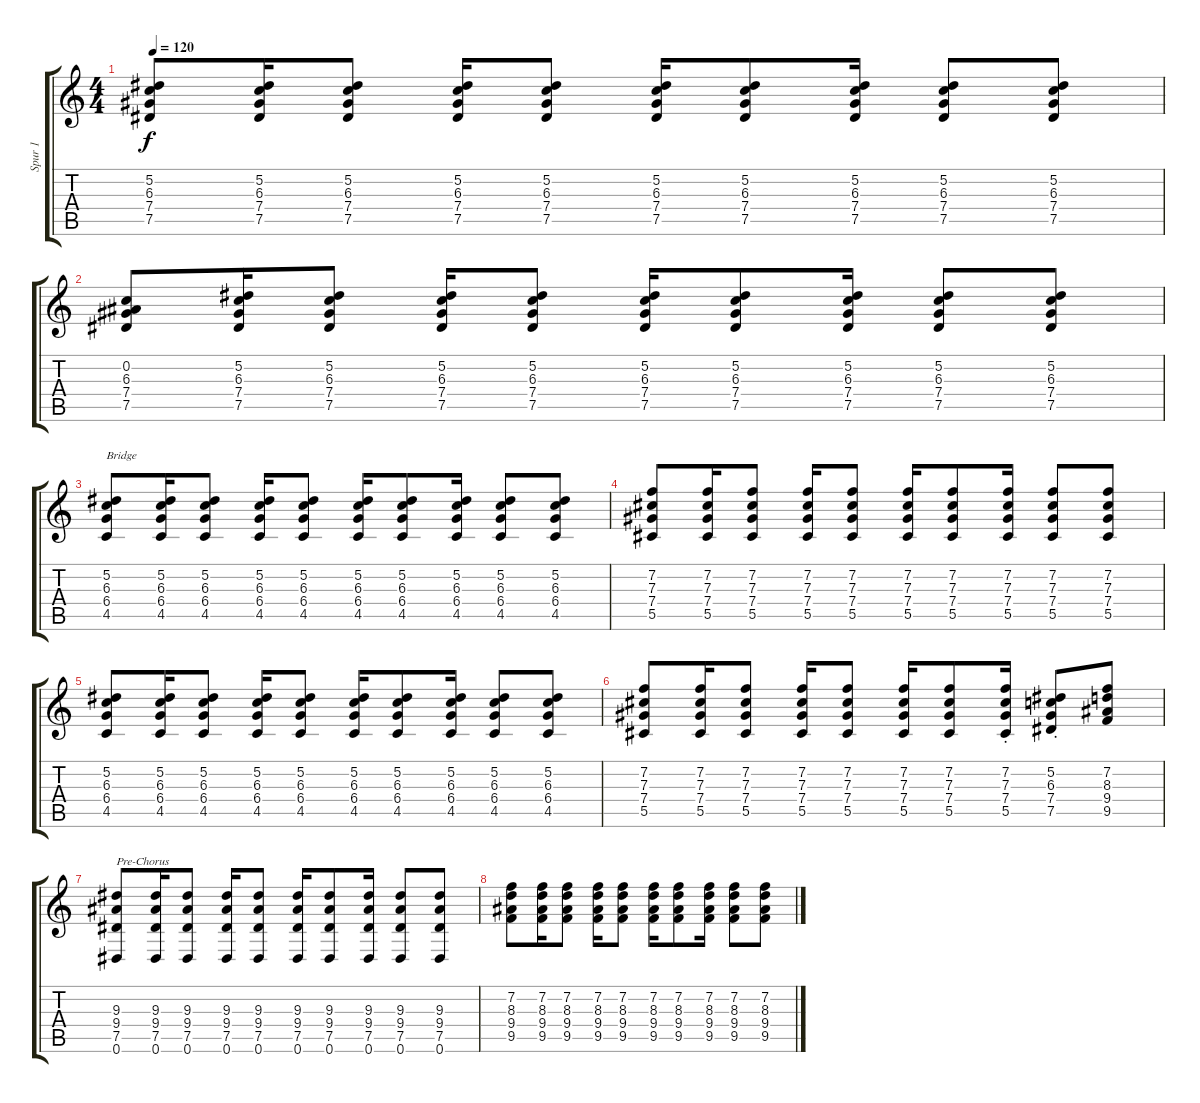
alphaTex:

\track ("Spur 1" "Spur 1") {instrument acousticguitarsteel}
\staff {score tabs}
\tuning (Eb4 Bb3 Gb3 Db3 Ab2 Eb2) {hide}
\ts (4 4)
\tempo 120
\clef g2
\ks c
(5.2 6.3 7.4 7.5).8{dy f} (5.2 6.3 7.4 7.5).16 (5.2 6.3 7.4 7.5).8 (5.2 6.3 7.4 7.5).16 (5.2 6.3 7.4 7.5).8 (5.2 6.3 7.4 7.5).16 (5.2 6.3 7.4 7.5).8 (5.2 6.3 7.4 7.5).16 (5.2 6.3 7.4 7.5).8 (5.2 6.3 7.4 7.5).8 |
(0.2 6.3 7.4 7.5).8 (5.2 6.3 7.4 7.5).16 (5.2 6.3 7.4 7.5).8 (5.2 6.3 7.4 7.5).16 (5.2 6.3 7.4 7.5).8 (5.2 6.3 7.4 7.5).16 (5.2 6.3 7.4 7.5).8 (5.2 6.3 7.4 7.5).16 (5.2 6.3 7.4 7.5).8 (5.2 6.3 7.4 7.5).8 |
(5.2 6.3 6.4 4.5).8{txt "Bridge"} (5.2 6.3 6.4 4.5).16 (5.2 6.3 6.4 4.5).8 (5.2 6.3 6.4 4.5).16 (5.2 6.3 6.4 4.5).8 (5.2 6.3 6.4 4.5).16 (5.2 6.3 6.4 4.5).8 (5.2 6.3 6.4 4.5).16 (5.2 6.3 6.4 4.5).8 (5.2 6.3 6.4 4.5).8 |
(7.2 7.3 7.4 5.5).8 (7.2 7.3 7.4 5.5).16 (7.2 7.3 7.4 5.5).8 (7.2 7.3 7.4 5.5).16 (7.2 7.3 7.4 5.5).8 (7.2 7.3 7.4 5.5).16 (7.2 7.3 7.4 5.5).8 (7.2 7.3 7.4 5.5).16 (7.2 7.3 7.4 5.5).8 (7.2 7.3 7.4 5.5).8 |
(5.2 6.3 6.4 4.5).8 (5.2 6.3 6.4 4.5).16 (5.2 6.3 6.4 4.5).8 (5.2 6.3 6.4 4.5).16 (5.2 6.3 6.4 4.5).8 (5.2 6.3 6.4 4.5).16 (5.2 6.3 6.4 4.5).8 (5.2 6.3 6.4 4.5).16 (5.2 6.3 6.4 4.5).8 (5.2 6.3 6.4 4.5).8 |
(7.2 7.3 7.4 5.5).8 (7.2 7.3 7.4 5.5).16 (7.2 7.3 7.4 5.5).8 (7.2 7.3 7.4 5.5).16 (7.2 7.3 7.4 5.5).8 (7.2 7.3 7.4 5.5).16 (7.2 7.3 7.4 5.5).8 (7.2{st} 7.3 7.4 5.5).16 (5.2{st} 6.3 7.4 7.5).8 (7.2 8.3 9.4 9.5).8 |
(9.3 9.4 7.5 0.6).8{txt "Pre-Chorus"} (9.3 9.4 7.5 0.6).16 (9.3 9.4 7.5 0.6).8 (9.3 9.4 7.5 0.6).16 (9.3 9.4 7.5 0.6).8 (9.3 9.4 7.5 0.6).16 (9.3 9.4 7.5 0.6).8 (9.3 9.4 7.5 0.6).16 (9.3 9.4 7.5 0.6).8 (9.3 9.4 7.5 0.6).8 |
(7.2 8.3 9.4 9.5).8 (7.2 8.3 9.4 9.5).16 (7.2 8.3 9.4 9.5).8 (7.2 8.3 9.4 9.5).16 (7.2 8.3 9.4 9.5).8 (7.2 8.3 9.4 9.5).16 (7.2 8.3 9.4 9.5).8 (7.2 8.3 9.4 9.5).16 (7.2 8.3 9.4 9.5).8 (7.2 8.3 9.4 9.5).8
